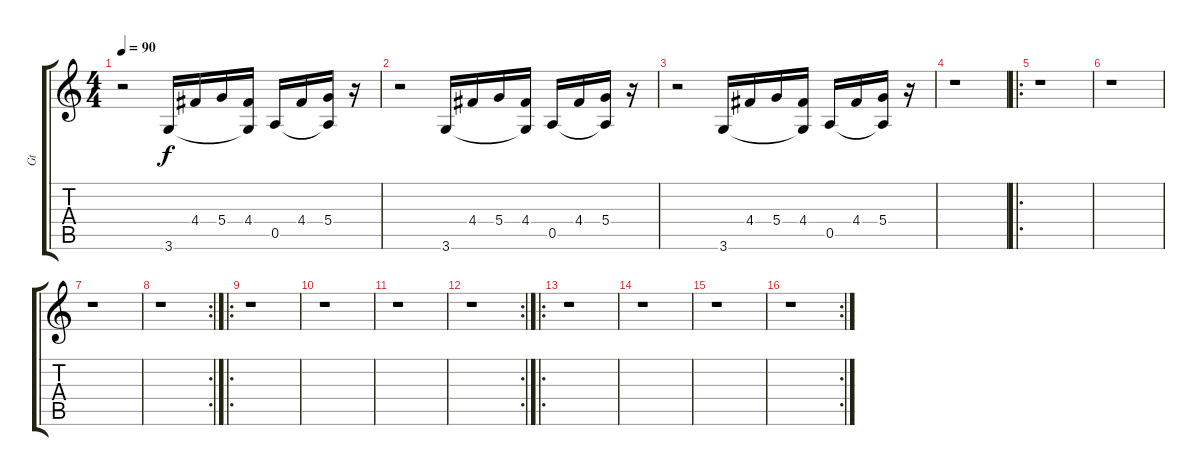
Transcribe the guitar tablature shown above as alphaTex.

\track ("Gt" "Gt") {instrument acousticguitarsteel}
\staff {score tabs}
\tuning (E4 B3 G3 D3 A2 E2) {hide}
\ts (4 4)
\tempo 90
\clef g2
\ks c
r.2{dy f} 3.6.16 4.4.16 5.4.16 (4.4 3.6{t}).16 0.5.16 4.4.16 (5.4 0.5{t}).16 r.16 |
r.2 3.6.16 4.4.16 5.4.16 (4.4 3.6{t}).16 0.5.16 4.4.16 (5.4 0.5{t}).16 r.16 |
r.2 3.6.16 4.4.16 5.4.16 (4.4 3.6{t}).16 0.5.16 4.4.16 (5.4 0.5{t}).16 r.16 |
r.1 |
\ro
r.1 |
r.1 |
r.1 |
\rc 2
r.1 |
\ro
r.1 |
r.1 |
r.1 |
\rc 2
r.1 |
\ro
r.1 |
r.1 |
r.1 |
\rc 2
r.1
